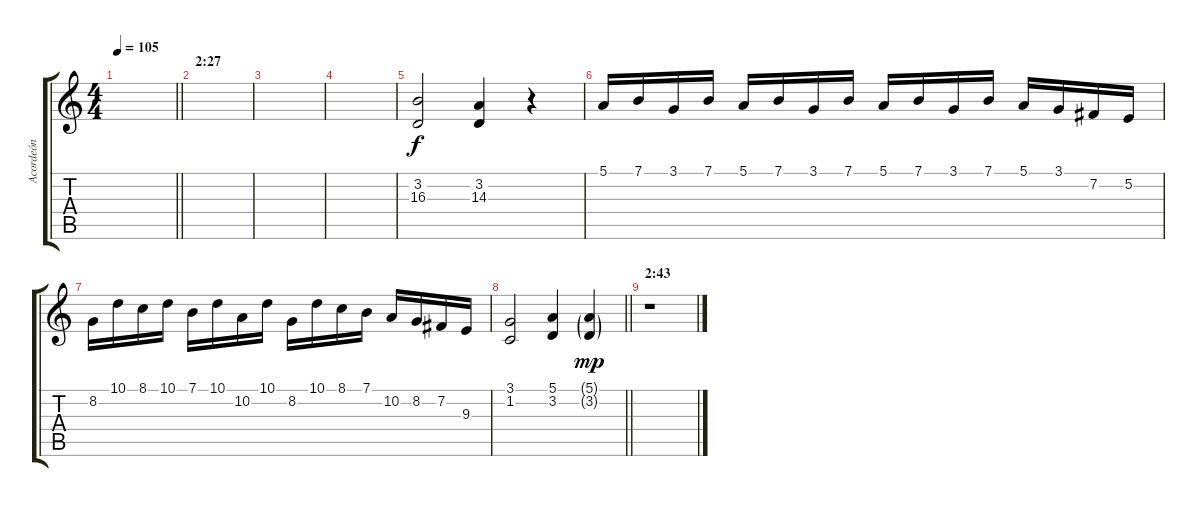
\track ("Acordeón" "Acordeón") {instrument accordion}
\staff {score tabs}
\tuning (E4 B3 G3 D3 A2 E2) {hide}
\ts (4 4)
\tempo 105
\clef g2
\barLineRight lightlight
\ks c
|
\section ("" "2:27")
|
|
|
(3.2 16.3).2 (3.2 14.3).4 r.4 |
5.1.16 7.1.16 3.1.16 7.1.16 5.1.16 7.1.16 3.1.16 7.1.16 5.1.16 7.1.16 3.1.16 7.1.16 5.1.16 3.1.16 7.2.16 5.2.16 |
8.2.16 10.1.16 8.1.16 10.1.16 7.1.16 10.1.16 10.2.16 10.1.16 8.2.16 10.1.16 8.1.16 7.1.16 10.2.16 8.2.16 7.2.16 9.3.16 |
\barLineRight lightlight
(3.1 1.2).2 (5.1 3.2).4 (5.1{g} 3.2{g}).4{dy mp} |
\section ("" "2:43")
r.1
